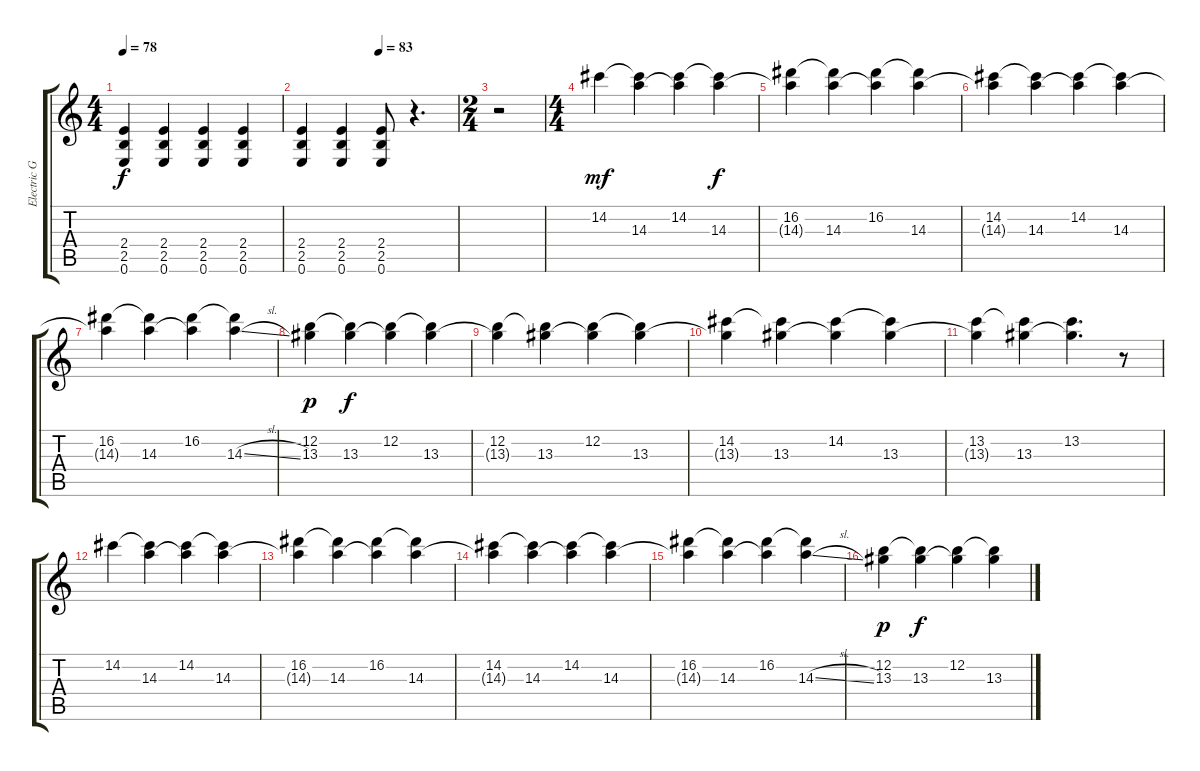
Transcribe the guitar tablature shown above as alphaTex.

\track ("Electric Guitar 1" "Electric G") {instrument electricguitarjazz}
\staff {score tabs}
\tuning (E4 B3 G3 D3 A2 E2) {hide}
\ts (4 4)
\tempo 78
\clef g2
\ks c
(2.4 2.5 0.6).4{dy f} (2.4 2.5 0.6).4 (2.4 2.5 0.6).4 (2.4 2.5 0.6).4 |
\tempo (83 0.5)
(2.4 2.5 0.6).4 (2.4 2.5 0.6).4 (2.4 2.5 0.6).8 r.4{d} |
\ts (2 4)
r.2 |
\ts (4 4)
14.2.4{dy mf volume 9 instrument electricguitarjazz} (14.2{t} 14.3).4 (14.2 14.3{t}).4 (14.2{t} 14.3).4{dy f} |
(16.2 14.3{t}).4 (16.2{t} 14.3).4 (16.2 14.3{t}).4 (16.2{t} 14.3).4 |
(14.2 14.3{t}).4 (14.2{t} 14.3).4 (14.2 14.3{t}).4 (14.2{t} 14.3).4 |
(16.2 14.3{t}).4 (16.2{t} 14.3).4 (16.2 14.3{t}).4 (16.2{t} 14.3{sl}).4 |
(12.2 13.3).4{dy p} (12.2{t} 13.3).4{dy f} (12.2 13.3{t}).4 (12.2{t} 13.3).4 |
(12.2 13.3{t}).4 (12.2{t} 13.3).4 (12.2 13.3{t}).4 (12.2{t} 13.3).4 |
(14.2 13.3{t}).4 (14.2{t} 13.3).4 (14.2 13.3{t}).4 (14.2{t} 13.3).4 |
(13.2 13.3{t}).4 (13.2{t} 13.3).4 (13.2 13.3{t}).4{d} r.8 |
14.2.4 (14.2{t} 14.3).4 (14.2 14.3{t}).4 (14.2{t} 14.3).4 |
(16.2 14.3{t}).4 (16.2{t} 14.3).4 (16.2 14.3{t}).4 (16.2{t} 14.3).4 |
(14.2 14.3{t}).4 (14.2{t} 14.3).4 (14.2 14.3{t}).4 (14.2{t} 14.3).4 |
(16.2 14.3{t}).4 (16.2{t} 14.3).4 (16.2 14.3{t}).4{volume 7} (16.2{t} 14.3{sl}).4 |
(12.2 13.3).4{dy p} (12.2{t} 13.3).4{dy f} (12.2 13.3{t}).4 (12.2{t} 13.3).4
